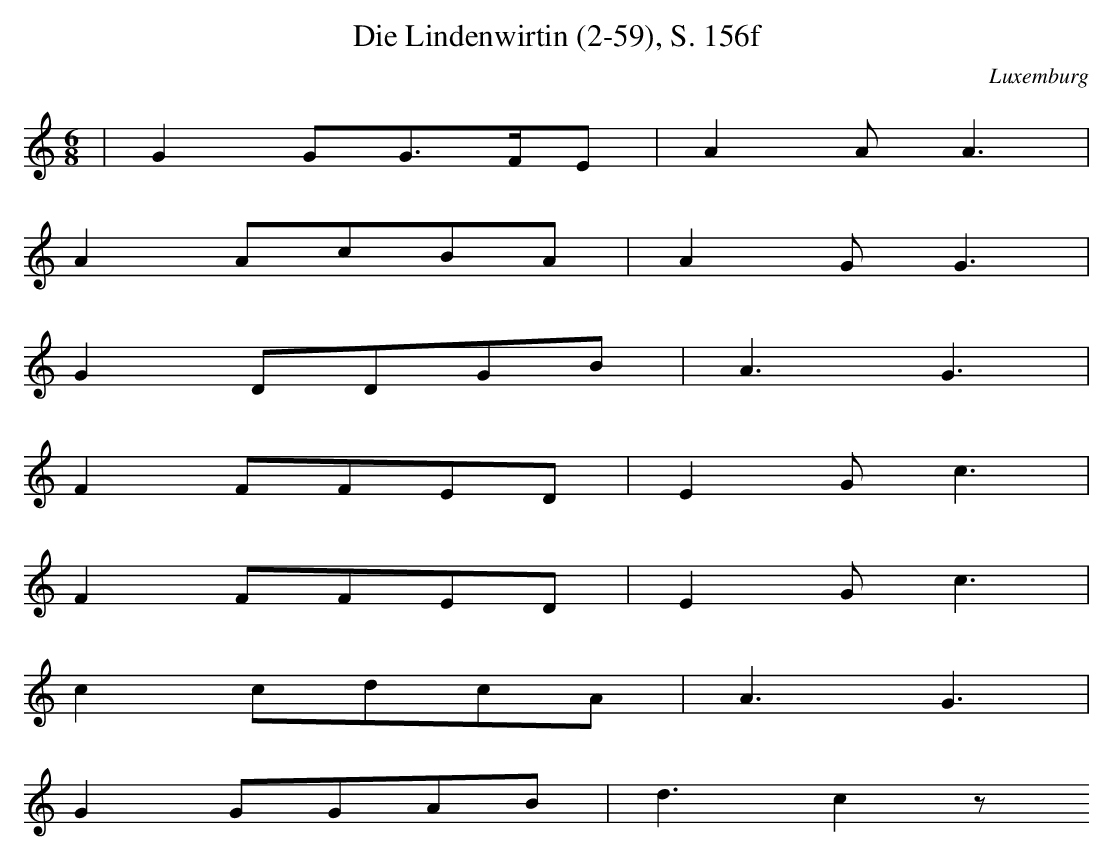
X:1
T: Die Lindenwirtin (2-59), S. 156f
O: Luxemburg
M: 6/8
L: 1/16
K: C
 | G4G2G3FE2 | A4A2A6 |
A4A2c2B2A2 | A4G2G6 |
G4D2D2G2B2 | A6G6 |
F4F2F2E2D2 | E4G2c6 |
F4F2F2E2D2 | E4G2c6 |
c4c2d2c2A2 | A6G6 |
G4G2G2A2B2 | d6c4z2
